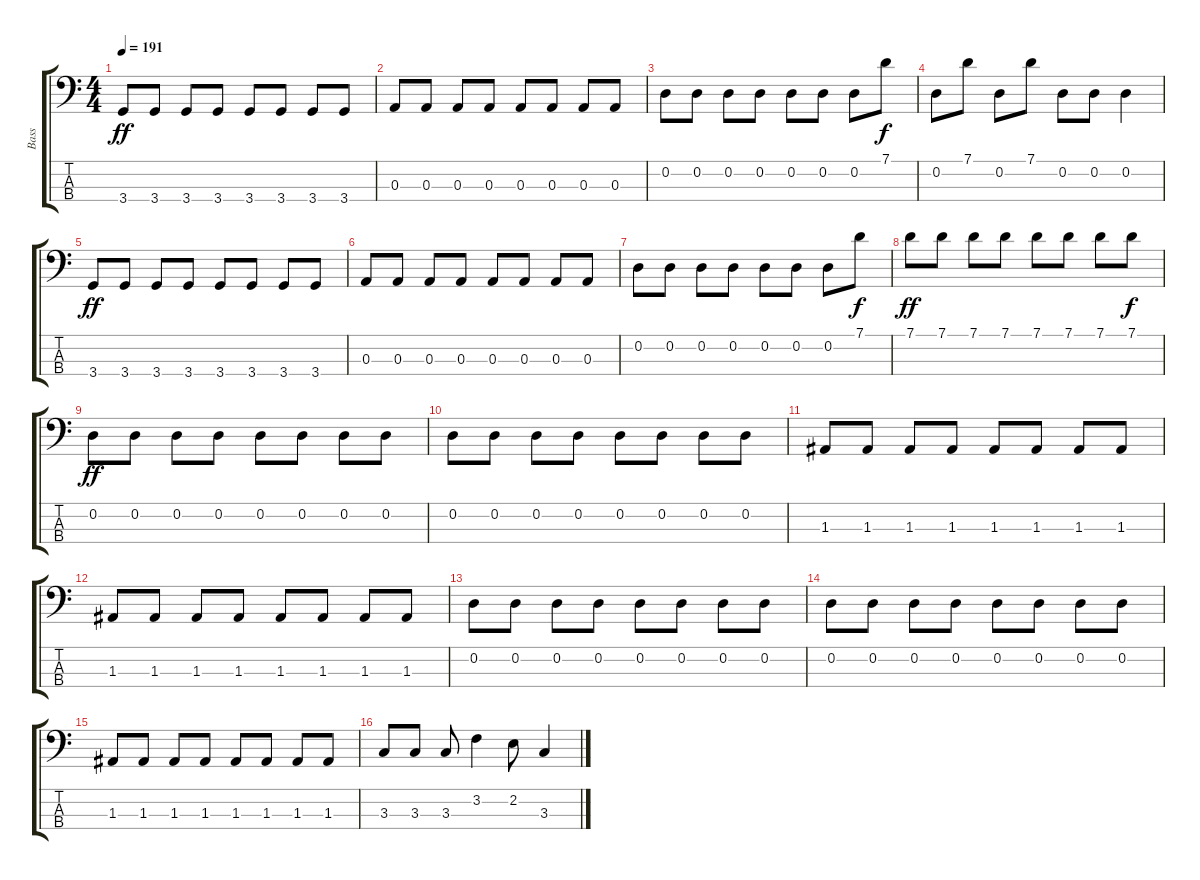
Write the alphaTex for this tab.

\track ("Bass" "Bass") {instrument electricbassfinger}
\staff {score tabs}
\tuning (G2 D2 A1 E1) {hide}
\ts (4 4)
\tempo 191
\clef f4
\ks c
3.4.8{dy ff} 3.4.8 3.4.8 3.4.8 3.4.8 3.4.8 3.4.8 3.4.8 |
0.3.8 0.3.8 0.3.8 0.3.8 0.3.8 0.3.8 0.3.8 0.3.8 |
0.2.8 0.2.8 0.2.8 0.2.8 0.2.8 0.2.8 0.2.8 7.1.8{dy f} |
0.2.8 7.1.8 0.2.8 7.1.8 0.2.8 0.2.8 0.2.4 |
3.4.8{dy ff} 3.4.8 3.4.8 3.4.8 3.4.8 3.4.8 3.4.8 3.4.8 |
0.3.8 0.3.8 0.3.8 0.3.8 0.3.8 0.3.8 0.3.8 0.3.8 |
0.2.8 0.2.8 0.2.8 0.2.8 0.2.8 0.2.8 0.2.8 7.1.8{dy f} |
7.1.8{dy ff} 7.1.8 7.1.8 7.1.8 7.1.8 7.1.8 7.1.8 7.1.8{dy f} |
0.2.8{dy ff} 0.2.8 0.2.8 0.2.8 0.2.8 0.2.8 0.2.8 0.2.8 |
0.2.8 0.2.8 0.2.8 0.2.8 0.2.8 0.2.8 0.2.8 0.2.8 |
1.3.8 1.3.8 1.3.8 1.3.8 1.3.8 1.3.8 1.3.8 1.3.8 |
1.3.8 1.3.8 1.3.8 1.3.8 1.3.8 1.3.8 1.3.8 1.3.8 |
0.2.8 0.2.8 0.2.8 0.2.8 0.2.8 0.2.8 0.2.8 0.2.8 |
0.2.8 0.2.8 0.2.8 0.2.8 0.2.8 0.2.8 0.2.8 0.2.8 |
1.3.8 1.3.8 1.3.8 1.3.8 1.3.8 1.3.8 1.3.8 1.3.8 |
3.3.8 3.3.8 3.3.8 3.2.4 2.2.8 3.3.4
